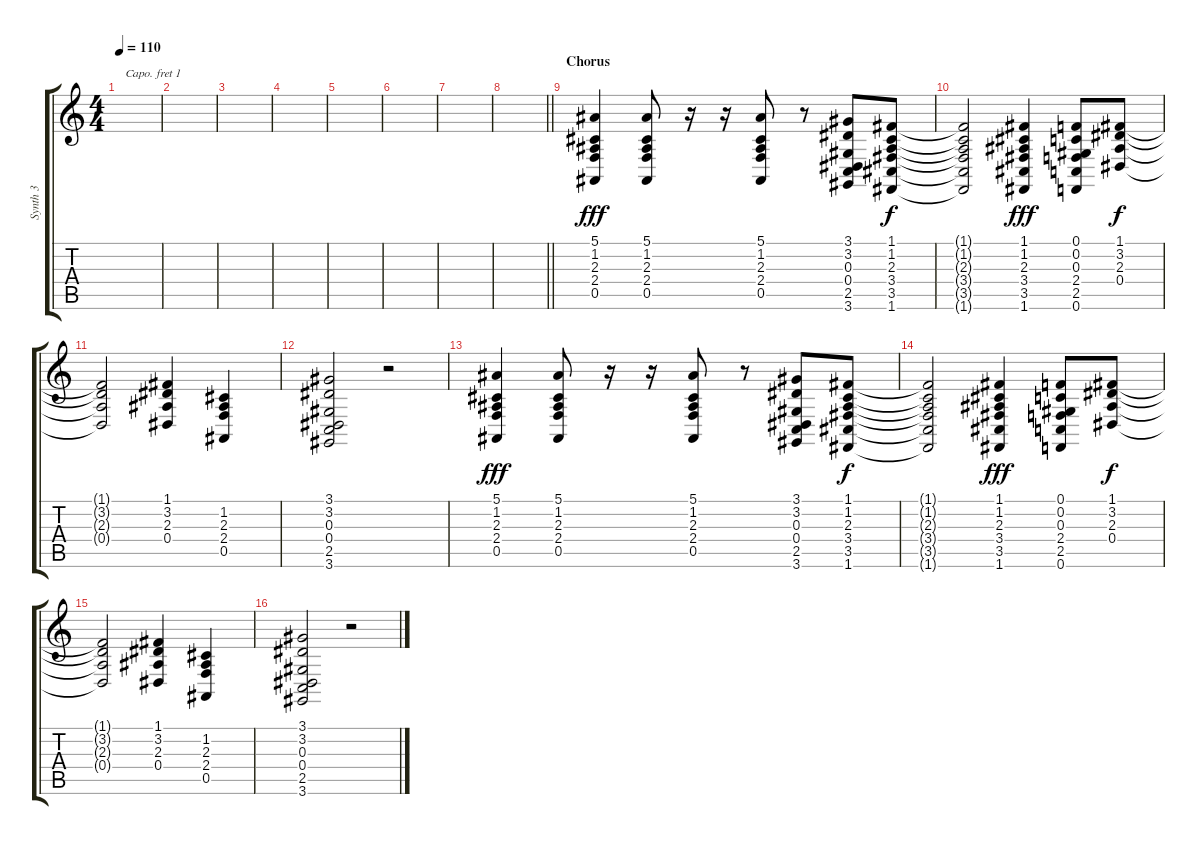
\track ("Synth 3" "Synth 3") {instrument lead1square}
\staff {score tabs}
\capo 1
\tuning (E4 B3 G3 D3 A2 E2) {hide}
\ts (4 4)
\tempo 110
\clef g2
\ks c
|
|
|
|
|
|
|
\barLineRight lightlight
|
\section ("" "Chorus")
(5.1 1.2 2.3 2.4 0.5).4{dy fff} (5.1 1.2 2.3 2.4 0.5).8 r.16 r.16 (5.1 1.2 2.3 2.4 0.5).8 r.8 (3.1 3.2 0.3 0.4 2.5 3.6).8 (1.1 1.2 2.3 3.4 3.5 1.6).8{dy f} |
(1.1{t} 1.2{t} 2.3{t} 3.4{t} 3.5{t} 1.6{t}).2 (1.1 1.2 2.3 3.4 3.5 1.6).4{dy fff} (0.1 0.2 0.3 2.4 2.5 0.6).8 (1.1 3.2 2.3 0.4).8{dy f} |
(1.1{t} 3.2{t} 2.3{t} 0.4{t}).2 (1.1 3.2 2.3 0.4).4 (1.2 2.3 2.4 0.5).4 |
(3.1 3.2 0.3 0.4 2.5 3.6).2 r.2 |
(5.1 1.2 2.3 2.4 0.5).4{dy fff} (5.1 1.2 2.3 2.4 0.5).8 r.16 r.16 (5.1 1.2 2.3 2.4 0.5).8 r.8 (3.1 3.2 0.3 0.4 2.5 3.6).8 (1.1 1.2 2.3 3.4 3.5 1.6).8{dy f} |
(1.1{t} 1.2{t} 2.3{t} 3.4{t} 3.5{t} 1.6{t}).2 (1.1 1.2 2.3 3.4 3.5 1.6).4{dy fff} (0.1 0.2 0.3 2.4 2.5 0.6).8 (1.1 3.2 2.3 0.4).8{dy f} |
(1.1{t} 3.2{t} 2.3{t} 0.4{t}).2 (1.1 3.2 2.3 0.4).4 (1.2 2.3 2.4 0.5).4 |
(3.1 3.2 0.3 0.4 2.5 3.6).2 r.2
